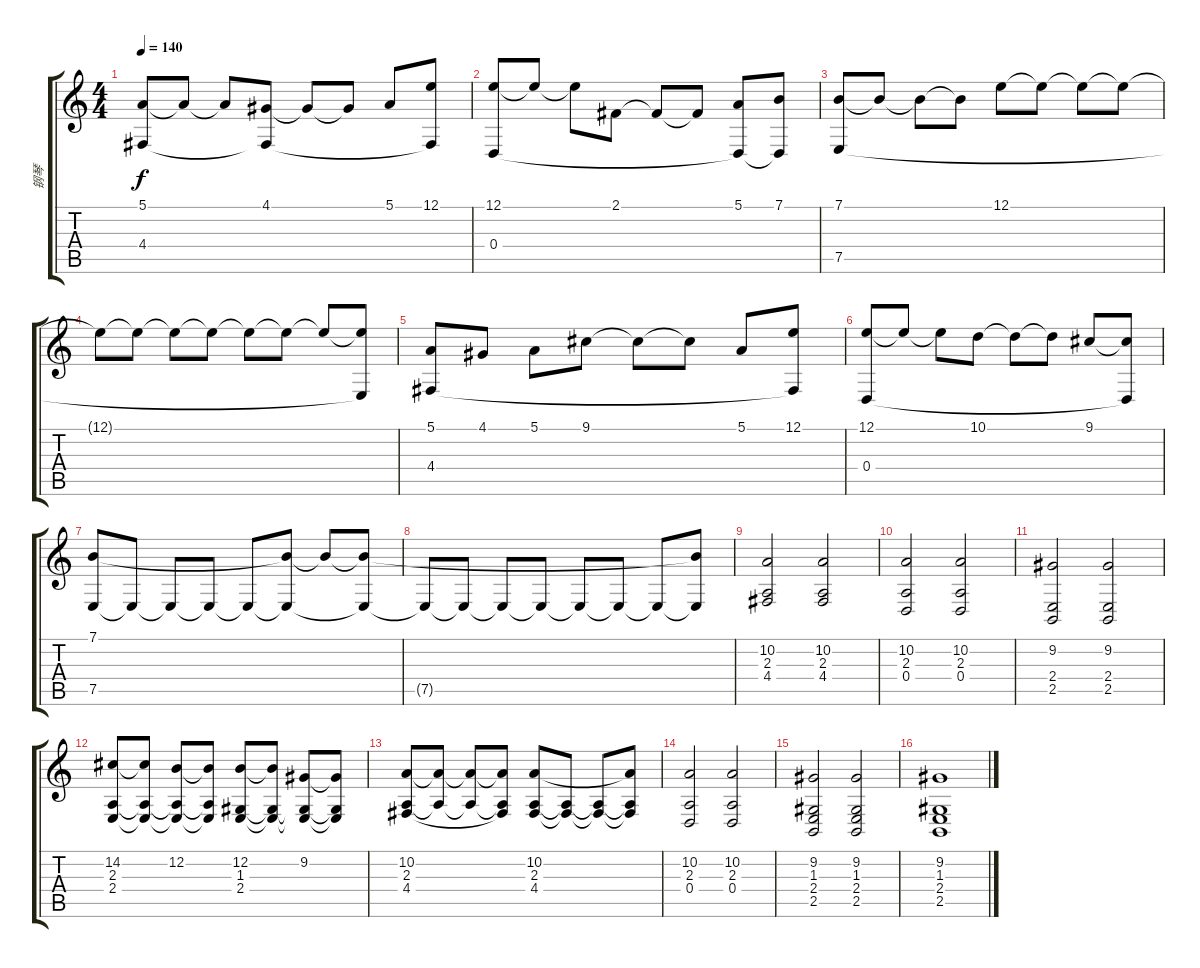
\track ("钢琴" "钢琴") {instrument brightacousticpiano}
\staff {score tabs}
\tuning (E4 B3 G3 D3 A2 E2) {hide}
\ts (4 4)
\tempo 140
\clef g2
\ks c
(5.1 4.4).8{dy f volume 14} 5.1{t}.8 5.1{t}.8 (4.1 4.4{t}).8 4.1{t}.8 4.1{t}.8 5.1.8 (12.1 4.4{t}).8 |
(12.1 0.4).8 12.1{t}.8 12.1{t}.8 2.1.8 2.1{t}.8 2.1{t}.8 (5.1 0.4{t}).8 (7.1 0.4{t}).8 |
(7.1 7.5).8 7.1{t}.8 7.1{t}.8 7.1{t}.8 12.1.8 12.1{t}.8 12.1{t}.8 12.1{t}.8 |
12.1{t}.8 12.1{t}.8 12.1{t}.8 12.1{t}.8 12.1{t}.8 12.1{t}.8 12.1{t}.8 (12.1{t} 7.5{t}).8 |
(5.1 4.4).8 4.1.8 5.1.8 9.1.8 9.1{t}.8 9.1{t}.8 5.1.8 (12.1 4.4{t}).8 |
(12.1 0.4).8 12.1{t}.8 12.1{t}.8 10.1.8 10.1{t}.8 10.1{t}.8 9.1.8 (9.1{t} 0.4{t}).8 |
(7.1 7.5).8 7.5{t}.8 7.5{t}.8 7.5{t}.8 7.5{t}.8 (7.1{t} 7.5{t}).8 7.1{t}.8 (7.1{t} 7.5{t}).8 |
7.5{t}.8 7.5{t}.8 7.5{t}.8 7.5{t}.8 7.5{t}.8 7.5{t}.8 7.5{t}.8 (7.1{t} 7.5{t}).8 |
(10.2 2.3 4.4).2{volume 12} (10.2 2.3 4.4).2 |
(10.2 2.3 0.4).2 (10.2 2.3 0.4).2 |
(9.2 2.4 2.5).2 (9.2 2.4 2.5).2 |
(14.2 2.3 2.4).8 (14.2{t} 2.3{t} 2.4{t}).8 (12.2 2.3{t} 2.4{t}).8 (12.2{t} 2.3{t} 2.4{t}).8 (12.2 1.3 2.4).8 (12.2{t} 1.3{t} 2.4{t}).8 (9.2 1.3{t} 2.4{t}).8 (9.2{t} 1.3{t} 2.4{t}).8 |
(10.2 2.3 4.4).8 (10.2{t} 2.3{t}).8 (10.2{t} 2.3{t}).8 (10.2{t} 2.3{t} 4.4{t}).8 (10.2 2.3 4.4).8 (2.3{t} 4.4{t}).8 (2.3{t} 4.4{t}).8 (10.2{t} 2.3{t} 4.4{t}).8 |
(10.2 2.3 0.4).2 (10.2 2.3 0.4).2 |
(9.2 1.3 2.4 2.5).2 (9.2 1.3 2.4 2.5).2 |
(9.2 1.3 2.4 2.5).1
